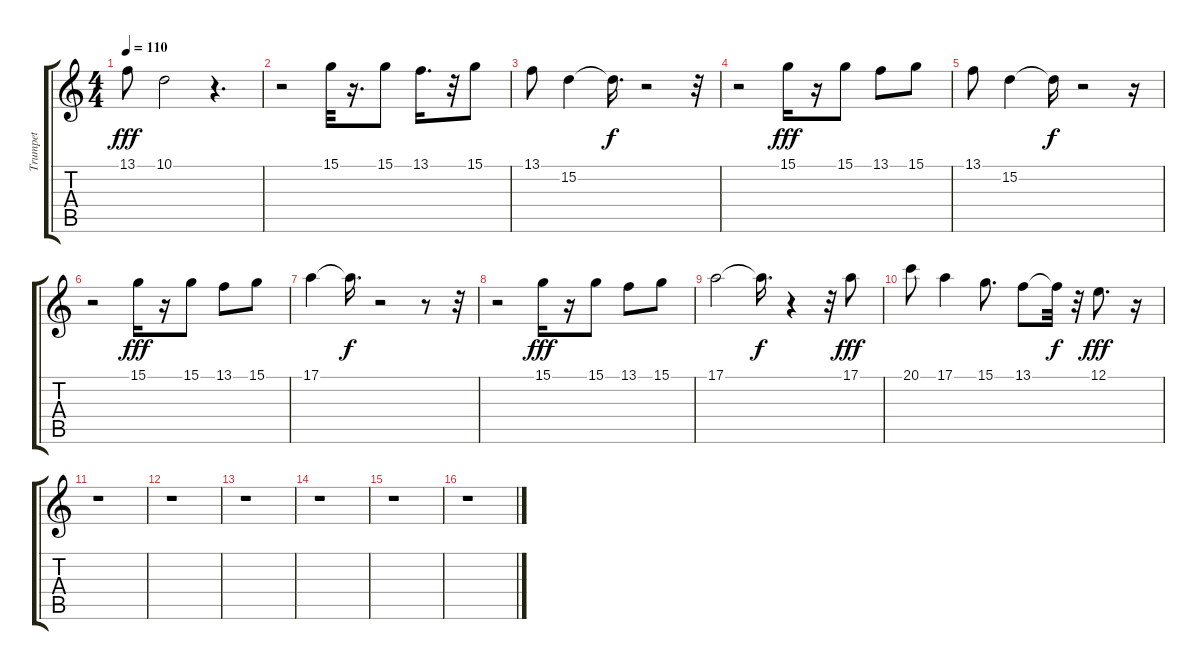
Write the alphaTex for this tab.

\track ("Trumpet             " "Trumpet   ") {instrument trumpet}
\staff {score tabs}
\tuning (E4 B3 G3 D3 A2 E2) {hide}
\ts (4 4)
\tempo 110
\clef g2
\ks c
13.1.8{dy fff} 10.1.2 r.4{d} |
r.2 15.1.32 r.16{d} 15.1.8 13.1.16{d} r.32 15.1.8 |
13.1.8 15.2.4 15.2{t}.16{d dy f} r.2 r.32 |
r.2 15.1.16{dy fff} r.16 15.1.8 13.1.8 15.1.8 |
13.1.8 15.2.4 15.2{t}.16{dy f} r.2 r.16 |
r.2 15.1.16{dy fff} r.16 15.1.8 13.1.8 15.1.8 |
17.1.4 17.1{t}.16{d dy f} r.2 r.8 r.32 |
r.2 15.1.16{dy fff} r.16 15.1.8 13.1.8 15.1.8 |
17.1.2 17.1{t}.16{d dy f} r.4 r.32 17.1.8{dy fff} |
20.1.8 17.1.4 15.1.8{d} 13.1.8 13.1{t}.32{dy f} r.32 12.1.8{d dy fff} r.16 |
r.1 |
r.1 |
r.1 |
r.1 |
r.1 |
r.1
